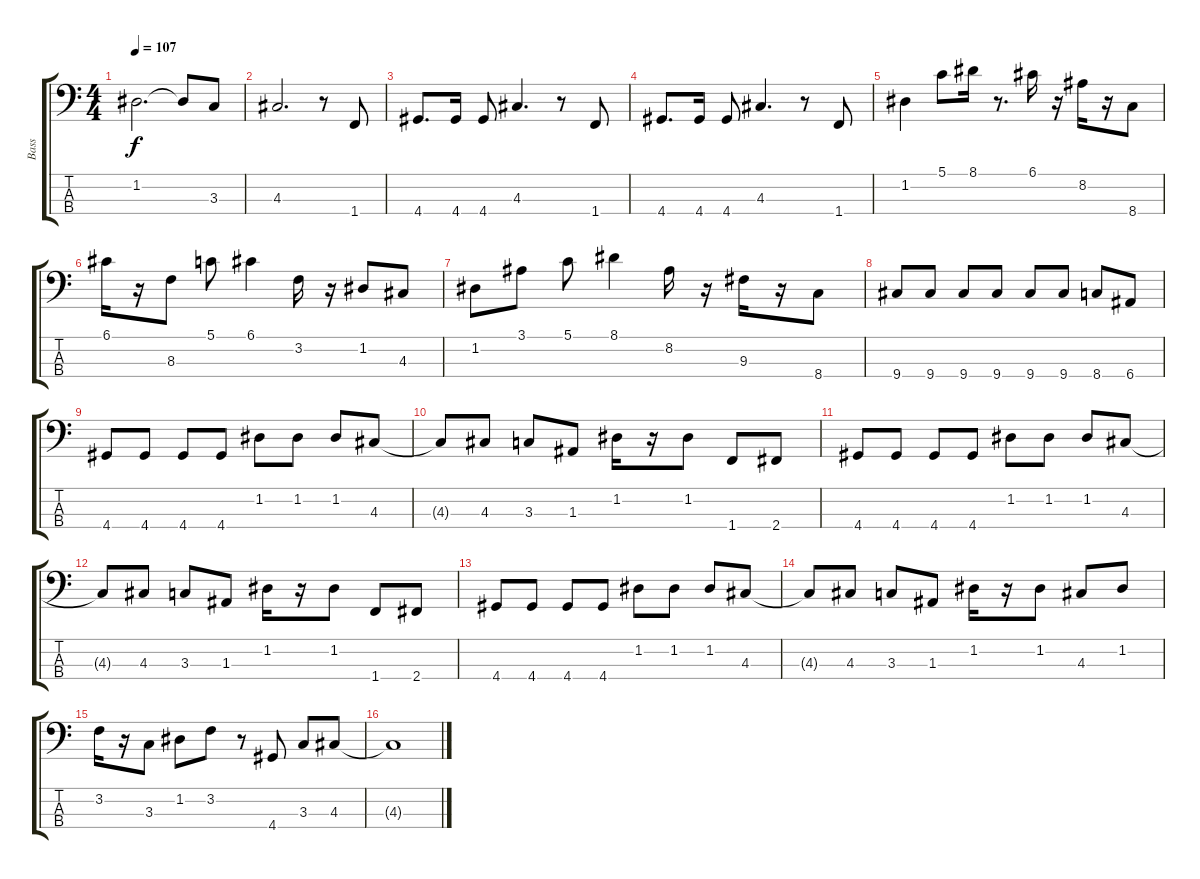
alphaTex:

\track ("Bass" "Bass") {instrument slapbass2}
\staff {score tabs}
\tuning (G2 D2 A1 E1) {hide}
\ts (4 4)
\tempo 107
\clef f4
\ks c
1.2.2{d dy f} 1.2{t}.8 3.3.8 |
4.3.2{d} r.8 1.4.8 |
4.4.8{d} 4.4.16 4.4.8 4.3.4{d} r.8 1.4.8 |
4.4.8{d} 4.4.16 4.4.8 4.3.4{d} r.8 1.4.8 |
1.2.4 5.1.8 8.1.16 r.8{d} 6.1.16 r.16 8.2.16 r.16 8.4.8 |
6.1.16 r.16 8.3.8 5.1.8 6.1.4 3.2.16 r.16 1.2.8 4.3.8 |
1.2.8 3.1.8 5.1.8 8.1.4 8.2.16 r.16 9.3.16 r.16 8.4.8 |
9.4.8 9.4.8 9.4.8 9.4.8 9.4.8 9.4.8 8.4.8 6.4.8 |
4.4.8 4.4.8 4.4.8 4.4.8 1.2.8 1.2.8 1.2.8 4.3.8 |
4.3{t}.8 4.3.8 3.3.8 1.3.8 1.2.16 r.16 1.2.8 1.4.8 2.4.8 |
4.4.8 4.4.8 4.4.8 4.4.8 1.2.8 1.2.8 1.2.8 4.3.8 |
4.3{t}.8 4.3.8 3.3.8 1.3.8 1.2.16 r.16 1.2.8 1.4.8 2.4.8 |
4.4.8 4.4.8 4.4.8 4.4.8 1.2.8 1.2.8 1.2.8 4.3.8 |
4.3{t}.8 4.3.8 3.3.8 1.3.8 1.2.16 r.16 1.2.8 4.3.8 1.2.8 |
3.2.16 r.16 3.3.8 1.2.8 3.2.8 r.8 4.4.8 3.3.8 4.3.8 |
4.3{t}.1
